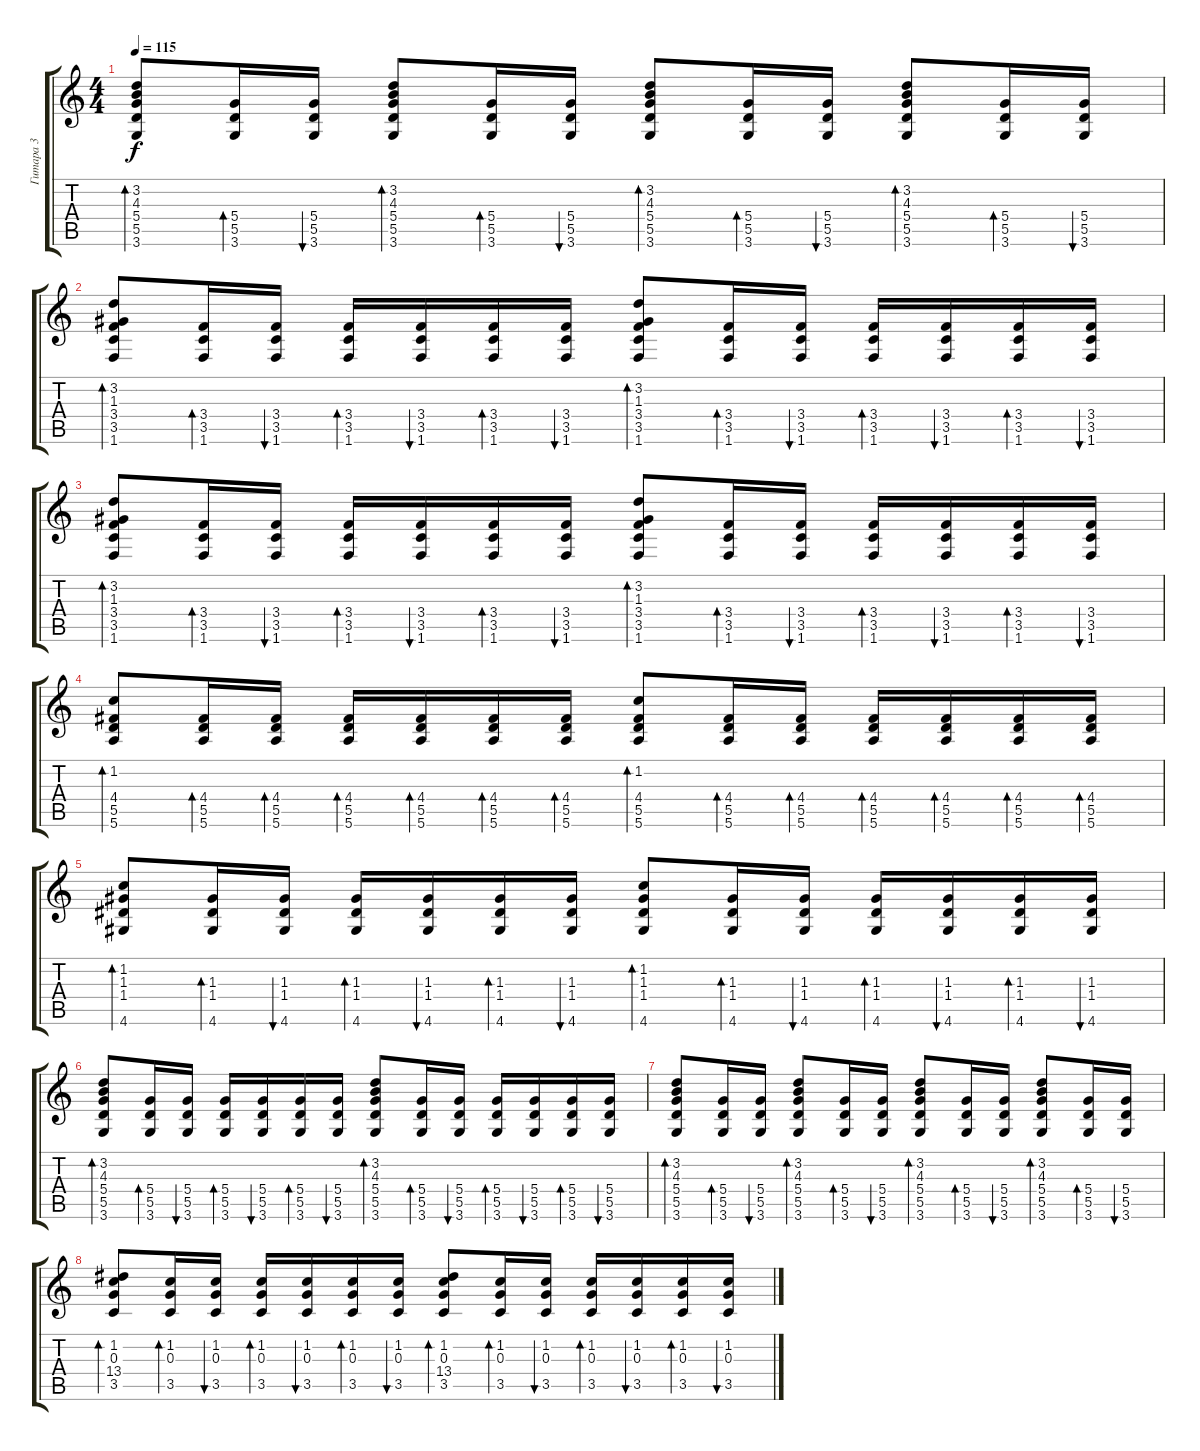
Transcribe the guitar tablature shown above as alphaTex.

\track ("Гитара 3" "Гитара 3") {instrument acousticguitarsteel}
\staff {score tabs}
\tuning (E4 B3 G3 D3 A2 E2) {hide}
\ts (4 4)
\tempo 115
\clef g2
\ks c
(3.2 4.3 5.4 5.5 3.6).8{bd 60 dy f} (5.4 5.5 3.6).16{bd 60} (5.4 5.5 3.6).16{bu 60} (3.2 4.3 5.4 5.5 3.6).8{bd 60} (5.4 5.5 3.6).16{bd 60} (5.4 5.5 3.6).16{bu 60} (3.2 4.3 5.4 5.5 3.6).8{bd 60} (5.4 5.5 3.6).16{bd 60} (5.4 5.5 3.6).16{bu 60} (3.2 4.3 5.4 5.5 3.6).8{bd 60} (5.4 5.5 3.6).16{bd 60} (5.4 5.5 3.6).16{bu 60} |
(3.2 1.3 3.4 3.5 1.6).8{bd 60} (3.4 3.5 1.6).16{bd 60} (3.4 3.5 1.6).16{bu 60} (3.4 3.5 1.6).16{bd 60} (3.4 3.5 1.6).16{bu 60} (3.4 3.5 1.6).16{bd 60} (3.4 3.5 1.6).16{bu 60} (3.2 1.3 3.4 3.5 1.6).8{bd 60} (3.4 3.5 1.6).16{bd 60} (3.4 3.5 1.6).16{bu 60} (3.4 3.5 1.6).16{bd 60} (3.4 3.5 1.6).16{bu 60} (3.4 3.5 1.6).16{bd 60} (3.4 3.5 1.6).16{bu 60} |
(3.2 1.3 3.4 3.5 1.6).8{bd 60} (3.4 3.5 1.6).16{bd 60} (3.4 3.5 1.6).16{bu 60} (3.4 3.5 1.6).16{bd 60} (3.4 3.5 1.6).16{bu 60} (3.4 3.5 1.6).16{bd 60} (3.4 3.5 1.6).16{bu 60} (3.2 1.3 3.4 3.5 1.6).8{bd 60} (3.4 3.5 1.6).16{bd 60} (3.4 3.5 1.6).16{bu 60} (3.4 3.5 1.6).16{bd 60} (3.4 3.5 1.6).16{bu 60} (3.4 3.5 1.6).16{bd 60} (3.4 3.5 1.6).16{bu 60} |
(1.2 4.4 5.5 5.6).8{bd 60} (4.4 5.5 5.6).16{bd 60} (4.4 5.5 5.6).16{bd 60} (4.4 5.5 5.6).16{bd 60} (4.4 5.5 5.6).16{bd 60} (4.4 5.5 5.6).16{bd 60} (4.4 5.5 5.6).16{bd 60} (1.2 4.4 5.5 5.6).8{bd 60} (4.4 5.5 5.6).16{bd 60} (4.4 5.5 5.6).16{bd 60} (4.4 5.5 5.6).16{bd 60} (4.4 5.5 5.6).16{bd 60} (4.4 5.5 5.6).16{bd 60} (4.4 5.5 5.6).16{bd 60} |
(1.2 1.3 1.4 4.6).8{bd 60} (1.3 1.4 4.6).16{bd 60} (1.3 1.4 4.6).16{bu 60} (1.3 1.4 4.6).16{bd 60} (1.3 1.4 4.6).16{bu 60} (1.3 1.4 4.6).16{bd 60} (1.3 1.4 4.6).16{bu 60} (1.2 1.3 1.4 4.6).8{bd 60} (1.3 1.4 4.6).16{bd 60} (1.3 1.4 4.6).16{bu 60} (1.3 1.4 4.6).16{bd 60} (1.3 1.4 4.6).16{bu 60} (1.3 1.4 4.6).16{bd 60} (1.3 1.4 4.6).16{bu 60} |
(3.2 4.3 5.4 5.5 3.6).8{bd 60} (5.4 5.5 3.6).16{bd 60} (5.4 5.5 3.6).16{bu 60} (5.4 5.5 3.6).16{bd 60} (5.4 5.5 3.6).16{bu 60} (5.4 5.5 3.6).16{bd 60} (5.4 5.5 3.6).16{bu 60} (3.2 4.3 5.4 5.5 3.6).8{bd 60} (5.4 5.5 3.6).16{bd 60} (5.4 5.5 3.6).16{bu 60} (5.4 5.5 3.6).16{bd 60} (5.4 5.5 3.6).16{bu 60} (5.4 5.5 3.6).16{bd 60} (5.4 5.5 3.6).16{bu 60} |
(3.2 4.3 5.4 5.5 3.6).8{bd 60} (5.4 5.5 3.6).16{bd 60} (5.4 5.5 3.6).16{bu 60} (3.2 4.3 5.4 5.5 3.6).8{bd 60} (5.4 5.5 3.6).16{bd 60} (5.4 5.5 3.6).16{bu 60} (3.2 4.3 5.4 5.5 3.6).8{bd 60} (5.4 5.5 3.6).16{bd 60} (5.4 5.5 3.6).16{bu 60} (3.2 4.3 5.4 5.5 3.6).8{bd 60} (5.4 5.5 3.6).16{bd 60} (5.4 5.5 3.6).16{bu 60} |
(1.2 0.3 13.4 3.5).8{bd 60} (1.2 0.3 3.5).16{bd 60} (1.2 0.3 3.5).16{bu 60} (1.2 0.3 3.5).16{bd 60} (1.2 0.3 3.5).16{bu 60} (1.2 0.3 3.5).16{bd 60} (1.2 0.3 3.5).16{bu 60} (1.2 0.3 13.4 3.5).8{bd 60} (1.2 0.3 3.5).16{bd 60} (1.2 0.3 3.5).16{bu 60} (1.2 0.3 3.5).16{bd 60} (1.2 0.3 3.5).16{bu 60} (1.2 0.3 3.5).16{bd 60} (1.2 0.3 3.5).16{bu 60}
